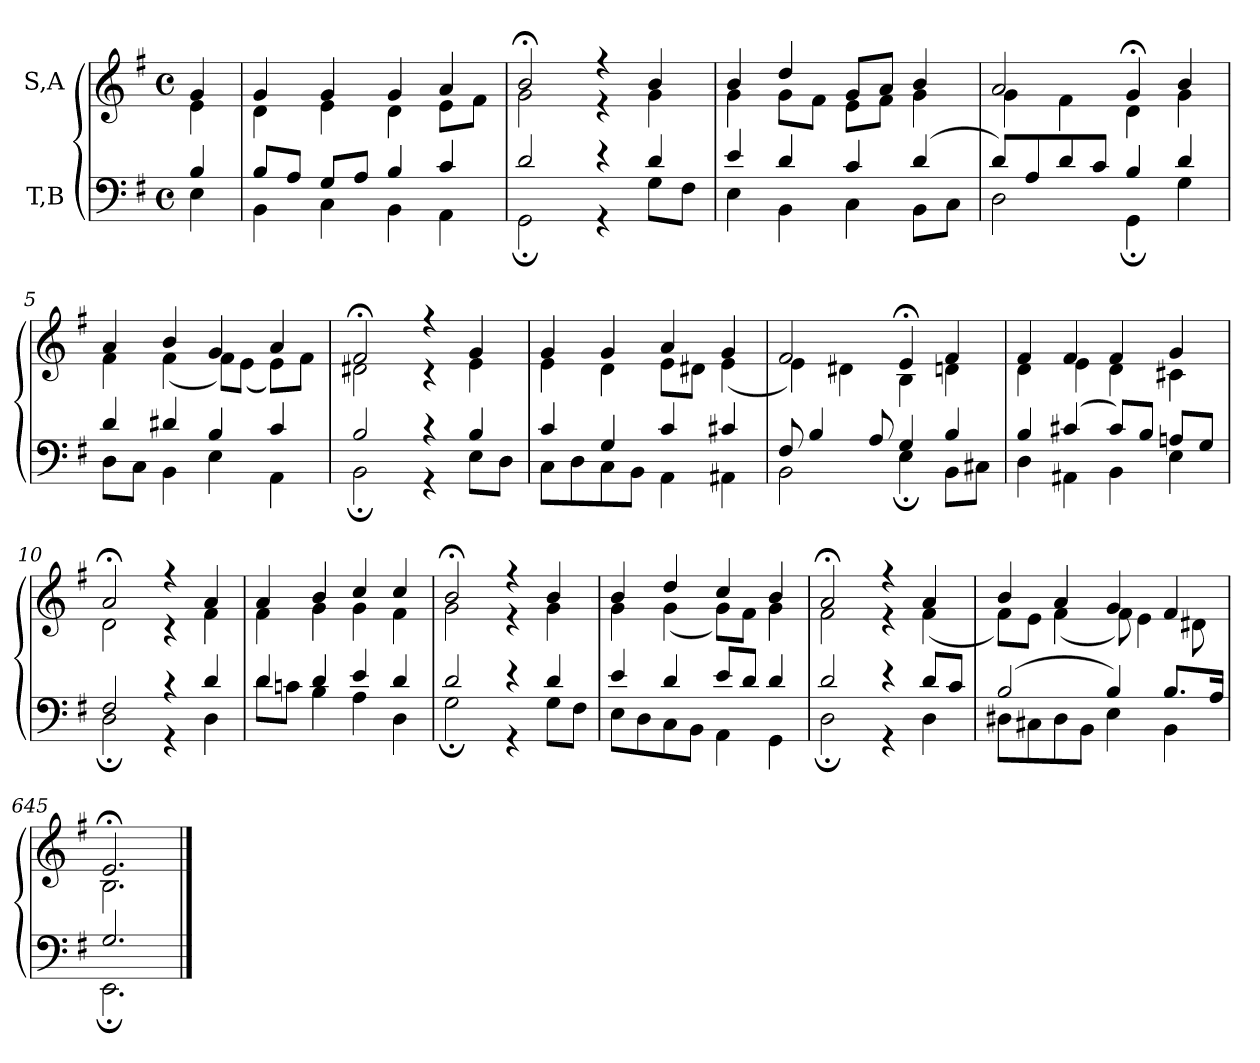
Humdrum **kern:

**kern	**kern
*part2	*part1
*staff2	*staff1
*I"T,B	*I"S,A
*clefF4	*clefG2
*k[f#]	*k[f#]
*M4/4	*M4/4
*met(c)	*met(c)
=	=
*^	*^
4B	4E	4g	4e
=1	=1	=1	=1
8BL	4BB	4g	4d
8AJ	.	.	.
8GL	4C	4g	4e
8AJ	.	.	.
4B	4BB	4g	4d
4c	4AA	4a	8eL
.	.	.	8f#J
=2	=2	=2	=2
2d	2GG;	2b;<	2g
4r	4r	4r	4r
4d	8GL	4b	4g
.	8F#J	.	.
=3	=3	=3	=3
4e	4E	4b	4g
4d	4BB	4dd	8gL
.	.	.	8f#J
4c	4C	8gL	8eL
.	.	8aJ	8f#J
(>4d	8BBL	4b	4g
.	8CJ	.	.
=4	=4	=4	=4
8dL)	2D	2a	4g
8A	.	.	.
8d	.	.	4f#
8cJ	.	.	.
4B	4GG;	4g;<	4d
4d	4G	4b	4g
=5	=5	=5	=5
4d	8DL	4a	4f#
.	8CJ	.	.
4d#X	4BB	4b	(<4f#
4B	4E	4g	8f#L)
.	.	.	(<8eJ
4c	4AA	4a	8eL)
.	.	.	8f#J
=6	=6	=6	=6
2B	2BB;	2f#;<	2d#X
4r	4r	4r	4r
4B	8EL	4g	4e
.	8DJ	.	.
=7	=7	=7	=7
4c	8CL	4g	4e
.	8D	.	.
4G	8C	4g	4d
.	8BBJ	.	.
4c	4AA	4a	8eL
.	.	.	8d#XJ
4c#X	4AA#X	4g	(<4e
=8	=8	=8	=8
8F#	2BB	2f#	4e)
4B	.	.	.
.	.	.	4d#X
8A	.	.	.
4G	4E;	4e;<	4B
4B	8BBL	4f#	4dn
.	8C#XJ	.	.
=9	=9	=9	=9
4B	4D	4f#	4d
(>4c#X	4AA#X	4f#	4e
8c#L)	4BB	4f#	4d
8BJ	.	.	.
8AnL	4E	4g	4c#X
8GJ	.	.	.
=10	=10	=10	=10
2F#	2D;	2a;<	2d
4r	4r	4r	4r
4d	4D	4a	4f#
=11	=11	=11	=11
4d	8dL	4a	4f#
.	8cnJ	.	.
4d	4B	4b	4g
4e	4A	4cc	4g
4d	4D	4cc	4f#
=12	=12	=12	=12
2d	2G;	2b;<	2g
4r	4r	4r	4r
4d	8GL	4b	4g
.	8F#J	.	.
=13	=13	=13	=13
4e	8EL	4b	4g
.	8D	.	.
4d	8C	4dd	(<4g
.	8BBJ	.	.
8eL	4AA	4cc	8gL)
8dJ	.	.	8f#J
4d	4GG	4b	4g
=14	=14	=14	=14
2d	2D;	2a;<	2f#
4r	4r	4r	4r
8dL	4D	4a	(<4f#
8cJ	.	.	.
=15	=15	=15	=15
(>2B	8D#XL	4b	8f#L)
.	8C#X	.	8eJ
.	8D#	4a	(<4f#
.	8BBJ	.	.
4B)	4E	4g	8f#)
.	.	.	4e
8.BL	4BB	4f#	.
.	.	.	8d#X
16AJk	.	.	.
=645	=645	=645	=645
2.G	2.EE;	2.e;<	2.B
*v	*v	*	*
*	*v	*v
==	==
*-	*-
